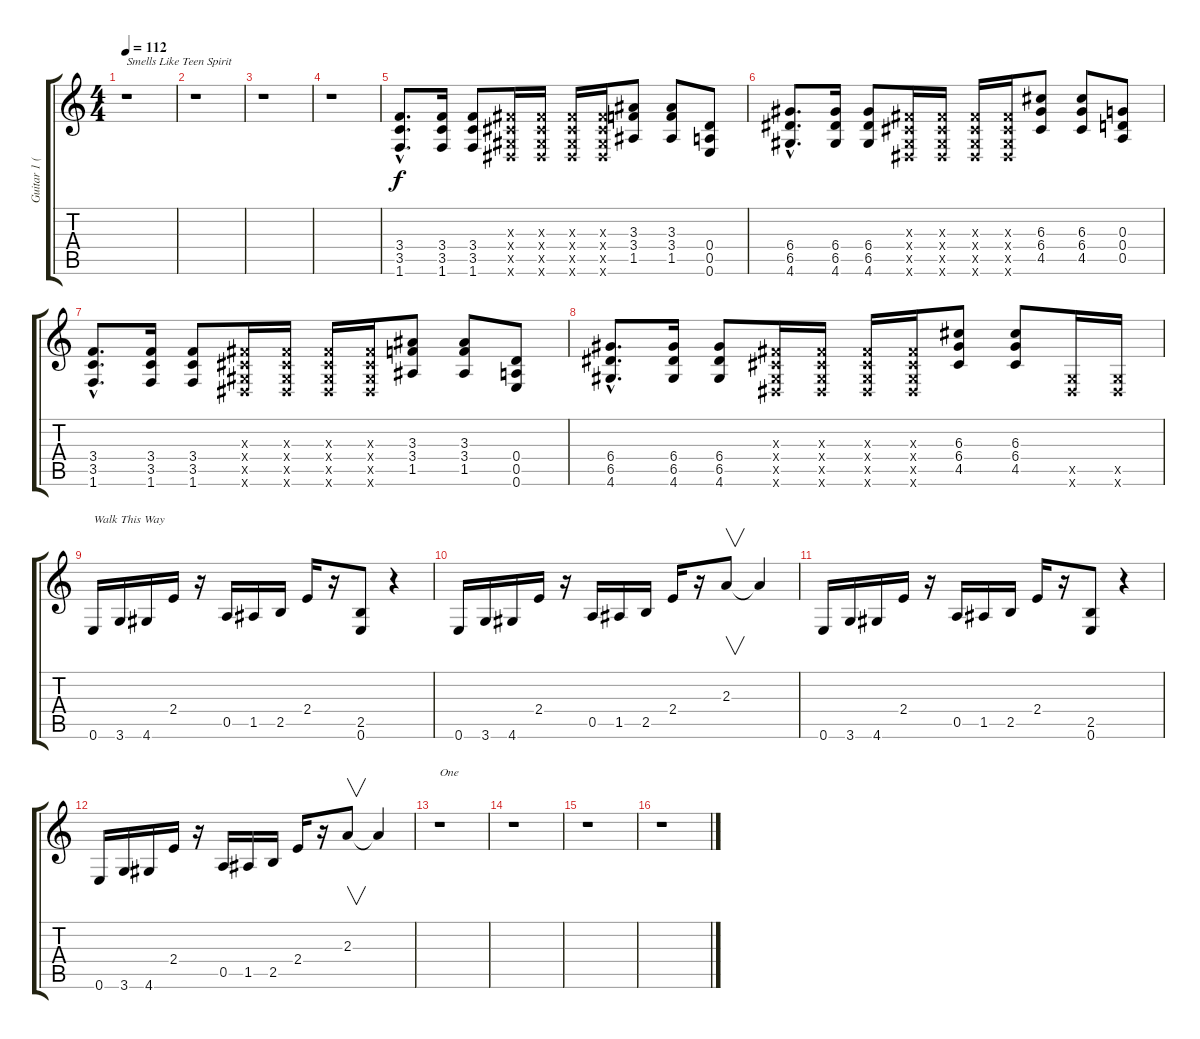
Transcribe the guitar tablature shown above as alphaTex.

\track ("Guitar 1 (Distorsion)" "Guitar 1 (") {instrument distortionguitar}
\staff {score tabs}
\tuning (E4 B3 G3 D3 A2 E2) {hide}
\ts (4 4)
\tempo 112
\clef g2
\ks c
r.1{txt "Smells Like Teen Spirit" dy f instrument distortionguitar} |
r.1 |
r.1 |
r.1 |
(3.4{hac} 3.5{hac} 1.6{hac}).8{d} (3.4 3.5 1.6).16 (3.4 3.5 1.6).8 (-1.3{x} -1.4{x} -1.5{x} -1.6{x}).16 (-1.3{x} -1.4{x} -1.5{x} -1.6{x}).16 (-1.3{x} -1.4{x} -1.5{x} -1.6{x}).16 (-1.3{x} -1.4{x} -1.5{x} -1.6{x}).16 (3.3 3.4 1.5).8 (3.3 3.4 1.5).8 (0.4 0.5 0.6).8 |
(6.4{hac} 6.5{hac} 4.6{hac}).8{d} (6.4 6.5 4.6).16 (6.4 6.5 4.6).8 (-1.3{x} -1.4{x} -1.5{x} -1.6{x}).16 (-1.3{x} -1.4{x} -1.5{x} -1.6{x}).16 (-1.3{x} -1.4{x} -1.5{x} -1.6{x}).16 (-1.3{x} -1.4{x} -1.5{x} -1.6{x}).16 (6.3 6.4 4.5).8 (6.3 6.4 4.5).8 (0.3 0.4 0.5).8 |
(3.4{hac} 3.5{hac} 1.6{hac}).8{d} (3.4 3.5 1.6).16 (3.4 3.5 1.6).8 (-1.3{x} -1.4{x} -1.5{x} -1.6{x}).16 (-1.3{x} -1.4{x} -1.5{x} -1.6{x}).16 (-1.3{x} -1.4{x} -1.5{x} -1.6{x}).16 (-1.3{x} -1.4{x} -1.5{x} -1.6{x}).16 (3.3 3.4 1.5).8 (3.3 3.4 1.5).8 (0.4 0.5 0.6).8 |
(6.4{hac} 6.5{hac} 4.6{hac}).8{d} (6.4 6.5 4.6).16 (6.4 6.5 4.6).8 (-1.3{x} -1.4{x} -1.5{x} -1.6{x}).16 (-1.3{x} -1.4{x} -1.5{x} -1.6{x}).16 (-1.3{x} -1.4{x} -1.5{x} -1.6{x}).16 (-1.3{x} -1.4{x} -1.5{x} -1.6{x}).16 (6.3 6.4 4.5).8 (6.3 6.4 4.5).8 (-1.5{x} -1.6{x}).16 (-1.5{x} -1.6{x}).16 |
0.6.16{txt "Walk This Way"} 3.6.16 4.6.16 2.4.16 r.16 0.5.16 1.5.16 2.5.16 2.4.16 r.16 (2.5 0.6).8 r.4 |
0.6.16 3.6.16 4.6.16 2.4.16 r.16 0.5.16 1.5.16 2.5.16 2.4.16 r.16 2.3.8{v} 2.3{t}.4 |
0.6.16 3.6.16 4.6.16 2.4.16 r.16 0.5.16 1.5.16 2.5.16 2.4.16 r.16 (2.5 0.6).8 r.4 |
0.6.16 3.6.16 4.6.16 2.4.16 r.16 0.5.16 1.5.16 2.5.16 2.4.16 r.16 2.3.8{v} 2.3{t}.4 |
r.1{txt "One"} |
r.1 |
r.1 |
r.1
